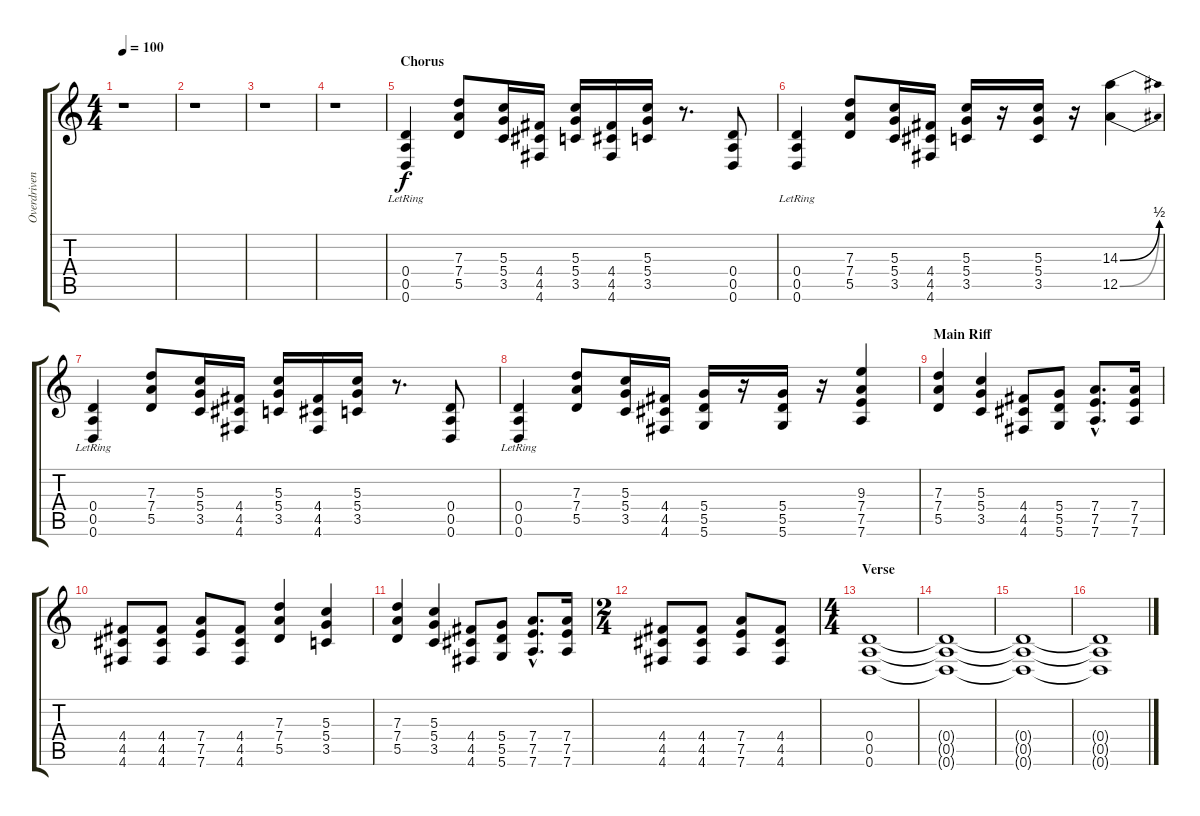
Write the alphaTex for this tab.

\track ("Overdriven Guitar" "Overdriven") {instrument overdrivenguitar}
\staff {score tabs}
\tuning (E4 B3 G3 D3 A2 D2) {hide}
\ts (4 4)
\tempo 100
\clef g2
\ks c
r.1{dy f} |
r.1 |
r.1 |
r.1 |
\section ("" "Chorus")
(0.4{lr} 0.5 0.6).4{volume 13} (7.3 7.4 5.5).8 (5.3 5.4 3.5).16 (4.4 4.5 4.6).16 (5.3 5.4 3.5).16 (4.4 4.5 4.6).16 (5.3 5.4 3.5).16 r.8{d} (0.4 0.5 0.6).8 |
(0.4{lr} 0.5 0.6).4 (7.3 7.4 5.5).8 (5.3 5.4 3.5).16 (4.4 4.5 4.6).16 (5.3 5.4 3.5).16 r.16 (5.3 5.4 3.5).16 r.16 (14.3{be (bend 0 0 60 2)} 12.5{be (bend 0 0 60 2)}).4 |
(0.4{lr} 0.5 0.6).4 (7.3 7.4 5.5).8 (5.3 5.4 3.5).16 (4.4 4.5 4.6).16 (5.3 5.4 3.5).16 (4.4 4.5 4.6).16 (5.3 5.4 3.5).16 r.8{d} (0.4 0.5 0.6).8 |
(0.4{lr} 0.5 0.6).4 (7.3 7.4 5.5).8 (5.3 5.4 3.5).16 (4.4 4.5 4.6).16 (5.4 5.5 5.6).16 r.16 (5.4 5.5 5.6).16 r.16 (9.3 7.4 7.5 7.6).4 |
\section ("" "Main Riff")
(7.3 7.4 5.5).4 (5.3 5.4 3.5).4 (4.4 4.5 4.6).8 (5.4 5.5 5.6).8 (7.4{hac} 7.5{hac} 7.6{hac}).8{d} (7.4 7.5 7.6).16 |
(4.4 4.5 4.6).8 (4.4 4.5 4.6).8 (7.4 7.5 7.6).8 (4.4 4.5 4.6).8 (7.3 7.4 5.5).4 (5.3 5.4 3.5).4 |
(7.3 7.4 5.5).4 (5.3 5.4 3.5).4 (4.4 4.5 4.6).8 (5.4 5.5 5.6).8 (7.4{hac} 7.5{hac} 7.6{hac}).8{d} (7.4 7.5 7.6).16 |
\ts (2 4)
(4.4 4.5 4.6).8 (4.4 4.5 4.6).8 (7.4 7.5 7.6).8 (4.4 4.5 4.6).8 |
\ts (4 4)
\section ("" "Verse")
(0.4 0.5 0.6).1{volume 7} |
(0.4{t} 0.5{t} 0.6{t}).1 |
(0.4{t} 0.5{t} 0.6{t}).1{volume 0} |
(0.4{t} 0.5{t} 0.6{t}).1
